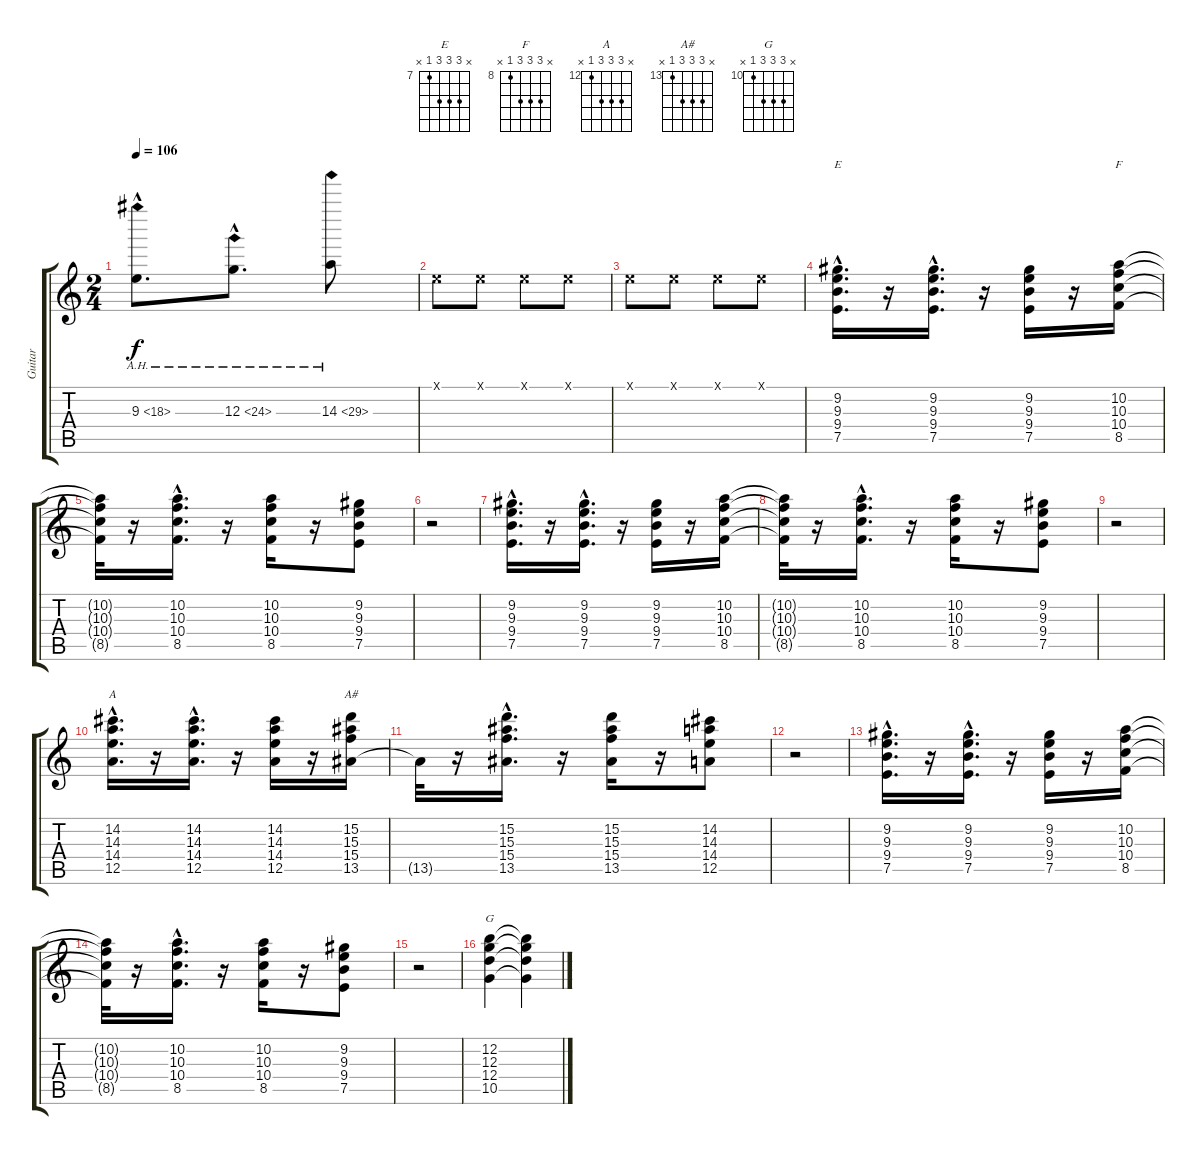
\track ("Guitar" "Guitar") {instrument electricguitarclean}
\staff {score tabs}
\tuning (E4 B3 G3 D3 A2 E2) {hide}
\chord ("E" x 9 9 9 7 x) {firstfret 7}
\chord ("F" x 10 10 10 8 x) {firstfret 8}
\chord ("A" x 14 14 14 12 x) {firstfret 12}
\chord ("A#" x 15 15 15 13 x) {firstfret 13}
\chord ("G" x 12 12 12 10 x) {firstfret 10}
\ts (2 4)
\tempo 106
\clef g2
\ks c
9.3{ah 9 hac}.8{d dy f} 12.3{ah 12 hac}.8{d} 14.3{ah 15}.8 |
0.1{x}.8 0.1{x}.8 0.1{x}.8 0.1{x}.8 |
0.1{x}.8 0.1{x}.8 0.1{x}.8 0.1{x}.8 |
(9.2{hac} 9.3{hac} 9.4{hac} 7.5{hac}).16{d ch "E"} r.16 (9.2{hac} 9.3{hac} 9.4{hac} 7.5{hac}).16{d} r.16 (9.2 9.3 9.4 7.5).16 r.16 (10.2 10.3 10.4 8.5).16{ch "F"} |
(10.2{t} 10.3{t} 10.4{t} 8.5{t}).32 r.16 (10.2{hac} 10.3{hac} 10.4{hac} 8.5{hac}).16{d} r.16 (10.2 10.3 10.4 8.5).16 r.16 (9.2 9.3 9.4 7.5).8 |
r.2 |
(9.2{hac} 9.3{hac} 9.4{hac} 7.5{hac}).16{d} r.16 (9.2{hac} 9.3{hac} 9.4{hac} 7.5{hac}).16{d} r.16 (9.2 9.3 9.4 7.5).16 r.16 (10.2 10.3 10.4 8.5).16 |
(10.2{t} 10.3{t} 10.4{t} 8.5{t}).32 r.16 (10.2{hac} 10.3{hac} 10.4{hac} 8.5{hac}).16{d} r.16 (10.2 10.3 10.4 8.5).16 r.16 (9.2 9.3 9.4 7.5).8 |
r.2 |
(14.2{hac} 14.3{hac} 14.4{hac} 12.5{hac}).16{d ch "A"} r.16 (14.2{hac} 14.3{hac} 14.4{hac} 12.5{hac}).16{d} r.16 (14.2 14.3 14.4 12.5).16 r.16 (15.2 15.3 15.4 13.5).16{ch "A#"} |
13.5{t}.32 r.16 (15.2{hac} 15.3{hac} 15.4{hac} 13.5{hac}).16{d} r.16 (15.2 15.3 15.4 13.5).16 r.16 (14.2 14.3 14.4 12.5).8 |
r.2 |
(9.2{hac} 9.3{hac} 9.4{hac} 7.5{hac}).16{d} r.16 (9.2{hac} 9.3{hac} 9.4{hac} 7.5{hac}).16{d} r.16 (9.2 9.3 9.4 7.5).16 r.16 (10.2 10.3 10.4 8.5).16 |
(10.2{t} 10.3{t} 10.4{t} 8.5{t}).32 r.16 (10.2{hac} 10.3{hac} 10.4{hac} 8.5{hac}).16{d} r.16 (10.2 10.3 10.4 8.5).16 r.16 (9.2 9.3 9.4 7.5).8 |
r.2 |
(12.2 12.3 12.4 10.5).4{ch "G"} (12.2{t} 12.3{t} 12.4{t} 10.5{t}).4
